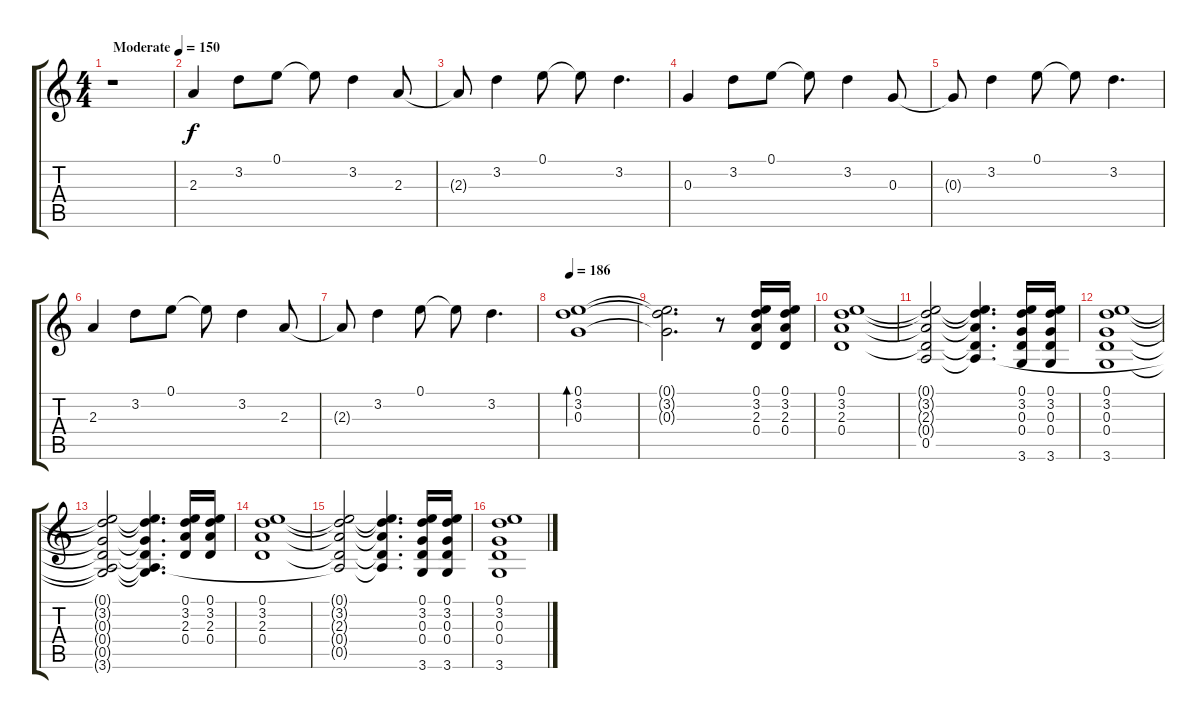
\track "" {instrument acousticguitarsteel}
\staff {score tabs}
\tuning (E4 B3 G3 D3 A2 E2) {hide}
\ts (4 4)
\tempo (150 "Moderate")
\clef g2
\ks c
r.1{dy f instrument acousticguitarsteel} |
2.3.4 3.2.8 0.1.8 0.1{t}.8 3.2.4 2.3.8 |
2.3{t}.8 3.2.4 0.1.8 0.1{t}.8 3.2.4{d} |
0.3.4 3.2.8 0.1.8 0.1{t}.8 3.2.4 0.3.8 |
0.3{t}.8 3.2.4 0.1.8 0.1{t}.8 3.2.4{d} |
2.3.4 3.2.8 0.1.8 0.1{t}.8 3.2.4 2.3.8 |
2.3{t}.8 3.2.4 0.1.8 0.1{t}.8 3.2.4{d} |
\tempo 186
(0.1 3.2 0.3).1{bd 120} |
(0.1{t} 3.2{t} 0.3{t}).2{d} r.8 (0.1 3.2 2.3 0.4).16 (0.1 3.2 2.3 0.4).16 |
(0.1 3.2 2.3 0.4).1 |
(0.1{t} 3.2{t} 2.3{t} 0.4{t} 0.5).2 (0.1{t} 3.2{t} 2.3{t} 0.4{t} 0.5{t}).4{d} (0.1 3.2 0.3 0.4 3.6).16 (0.1 3.2 0.3 0.4 3.6).16 |
(0.1 3.2 0.3 0.4 3.6).1 |
(0.1{t} 3.2{t} 0.3{t} 0.4{t} 0.5{t} 3.6{t}).2 (0.1{t} 3.2{t} 0.3{t} 0.4{t} 0.5{t} 3.6{t}).4{d} (0.1 3.2 2.3 0.4).16 (0.1 3.2 2.3 0.4).16 |
(0.1 3.2 2.3 0.4).1 |
(0.1{t} 3.2{t} 2.3{t} 0.4{t} 0.5{t}).2 (0.1{t} 3.2{t} 2.3{t} 0.4{t} 0.5{t}).4{d} (0.1 3.2 0.3 0.4 3.6).16 (0.1 3.2 0.3 0.4 3.6).16 |
(0.1 3.2 0.3 0.4 3.6).1
